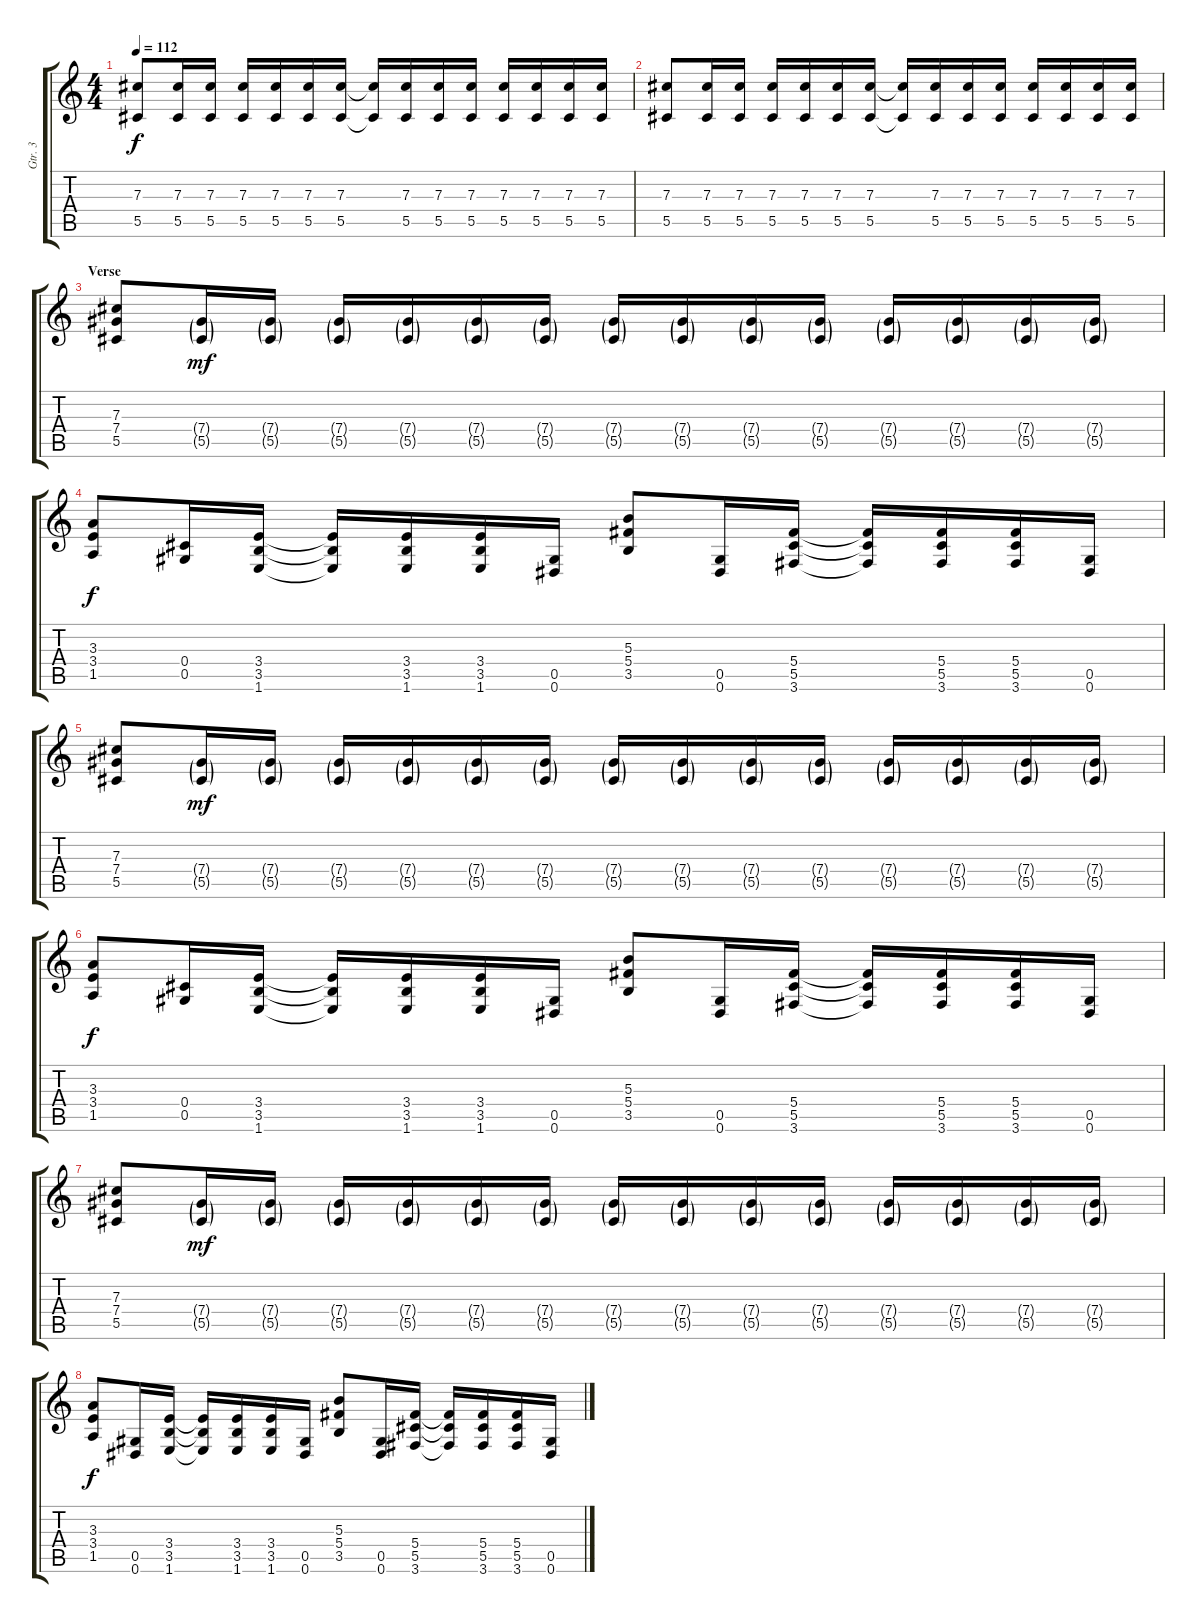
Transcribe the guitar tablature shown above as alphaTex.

\track ("Gtr. 3" "Gtr. 3") {instrument overdrivenguitar}
\staff {score tabs}
\tuning (Eb4 Bb3 Gb3 Db3 Ab2 Eb2) {hide}
\ts (4 4)
\tempo 112
\clef g2
\ks c
(7.3 5.5).8{dy f} (7.3 5.5).16 (7.3 5.5).16 (7.3 5.5).16 (7.3 5.5).16 (7.3 5.5).16 (7.3 5.5).16 (7.3{t} 5.5{t}).16 (7.3 5.5).16 (7.3 5.5).16 (7.3 5.5).16 (7.3 5.5).16 (7.3 5.5).16 (7.3 5.5).16 (7.3 5.5).16 |
(7.3 5.5).8 (7.3 5.5).16 (7.3 5.5).16 (7.3 5.5).16 (7.3 5.5).16 (7.3 5.5).16 (7.3 5.5).16 (7.3{t} 5.5{t}).16 (7.3 5.5).16 (7.3 5.5).16 (7.3 5.5).16 (7.3 5.5).16 (7.3 5.5).16 (7.3 5.5).16 (7.3 5.5).16 |
\section ("" "Verse")
(7.3 7.4 5.5).8 (7.4{g} 5.5{g}).16{dy mf} (7.4{g} 5.5{g}).16 (7.4{g} 5.5{g}).16 (7.4{g} 5.5{g}).16 (7.4{g} 5.5{g}).16 (7.4{g} 5.5{g}).16 (7.4{g} 5.5{g}).16 (7.4{g} 5.5{g}).16 (7.4{g} 5.5{g}).16 (7.4{g} 5.5{g}).16 (7.4{g} 5.5{g}).16 (7.4{g} 5.5{g}).16 (7.4{g} 5.5{g}).16 (7.4{g} 5.5{g}).16 |
(3.3 3.4 1.5).8{dy f} (0.4 0.5).16 (3.4 3.5 1.6).16 (3.4{t} 3.5{t} 1.6{t}).16 (3.4 3.5 1.6).16 (3.4 3.5 1.6).16 (0.5 0.6).16 (5.3 5.4 3.5).8 (0.5 0.6).16 (5.4 5.5 3.6).16 (5.4{t} 5.5{t} 3.6{t}).16 (5.4 5.5 3.6).16 (5.4 5.5 3.6).16 (0.5 0.6).16 |
(7.3 7.4 5.5).8 (7.4{g} 5.5{g}).16{dy mf} (7.4{g} 5.5{g}).16 (7.4{g} 5.5{g}).16 (7.4{g} 5.5{g}).16 (7.4{g} 5.5{g}).16 (7.4{g} 5.5{g}).16 (7.4{g} 5.5{g}).16 (7.4{g} 5.5{g}).16 (7.4{g} 5.5{g}).16 (7.4{g} 5.5{g}).16 (7.4{g} 5.5{g}).16 (7.4{g} 5.5{g}).16 (7.4{g} 5.5{g}).16 (7.4{g} 5.5{g}).16 |
(3.3 3.4 1.5).8{dy f} (0.4 0.5).16 (3.4 3.5 1.6).16 (3.4{t} 3.5{t} 1.6{t}).16 (3.4 3.5 1.6).16 (3.4 3.5 1.6).16 (0.5 0.6).16 (5.3 5.4 3.5).8 (0.5 0.6).16 (5.4 5.5 3.6).16 (5.4{t} 5.5{t} 3.6{t}).16 (5.4 5.5 3.6).16 (5.4 5.5 3.6).16 (0.5 0.6).16 |
(7.3 7.4 5.5).8 (7.4{g} 5.5{g}).16{dy mf} (7.4{g} 5.5{g}).16 (7.4{g} 5.5{g}).16 (7.4{g} 5.5{g}).16 (7.4{g} 5.5{g}).16 (7.4{g} 5.5{g}).16 (7.4{g} 5.5{g}).16 (7.4{g} 5.5{g}).16 (7.4{g} 5.5{g}).16 (7.4{g} 5.5{g}).16 (7.4{g} 5.5{g}).16 (7.4{g} 5.5{g}).16 (7.4{g} 5.5{g}).16 (7.4{g} 5.5{g}).16 |
(3.3 3.4 1.5).8{dy f} (0.5 0.6).16 (3.4 3.5 1.6).16 (3.4{t} 3.5{t} 1.6{t}).16 (3.4 3.5 1.6).16 (3.4 3.5 1.6).16 (0.5 0.6).16 (5.3 5.4 3.5).8 (0.5 0.6).16 (5.4 5.5 3.6).16 (5.4{t} 5.5{t} 3.6{t}).16 (5.4 5.5 3.6).16 (5.4 5.5 3.6).16 (0.5 0.6).16
